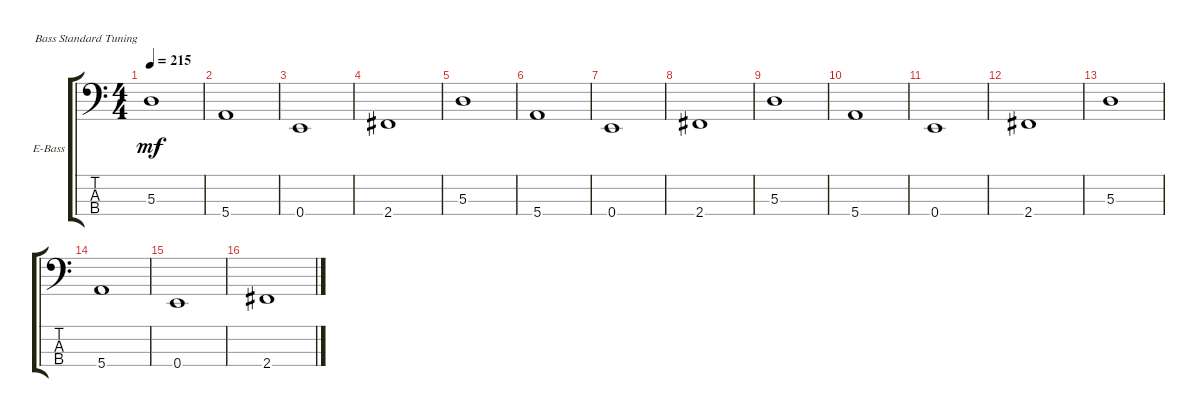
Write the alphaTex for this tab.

\defaultSystemsLayout 4
\bracketExtendMode groupsimilarinstruments
\firstSystemTrackNameOrientation horizontal
\otherSystemsTrackNameOrientation horizontal
\track ("Electric Bass" "E-Bass") {instrument electricbassfinger}
\staff {score tabs}
\tuning (G2 D2 A1 E1)
\ts (4 4)
\tempo 215
\clef f4
\ks c
5.3.1{dy mf} |
5.4.1 |
0.4.1 |
2.4.1 |
5.3.1 |
5.4.1 |
0.4.1 |
2.4.1 |
5.3.1 |
5.4.1 |
0.4.1 |
2.4.1 |
5.3.1 |
5.4.1 |
0.4.1 |
2.4.1
